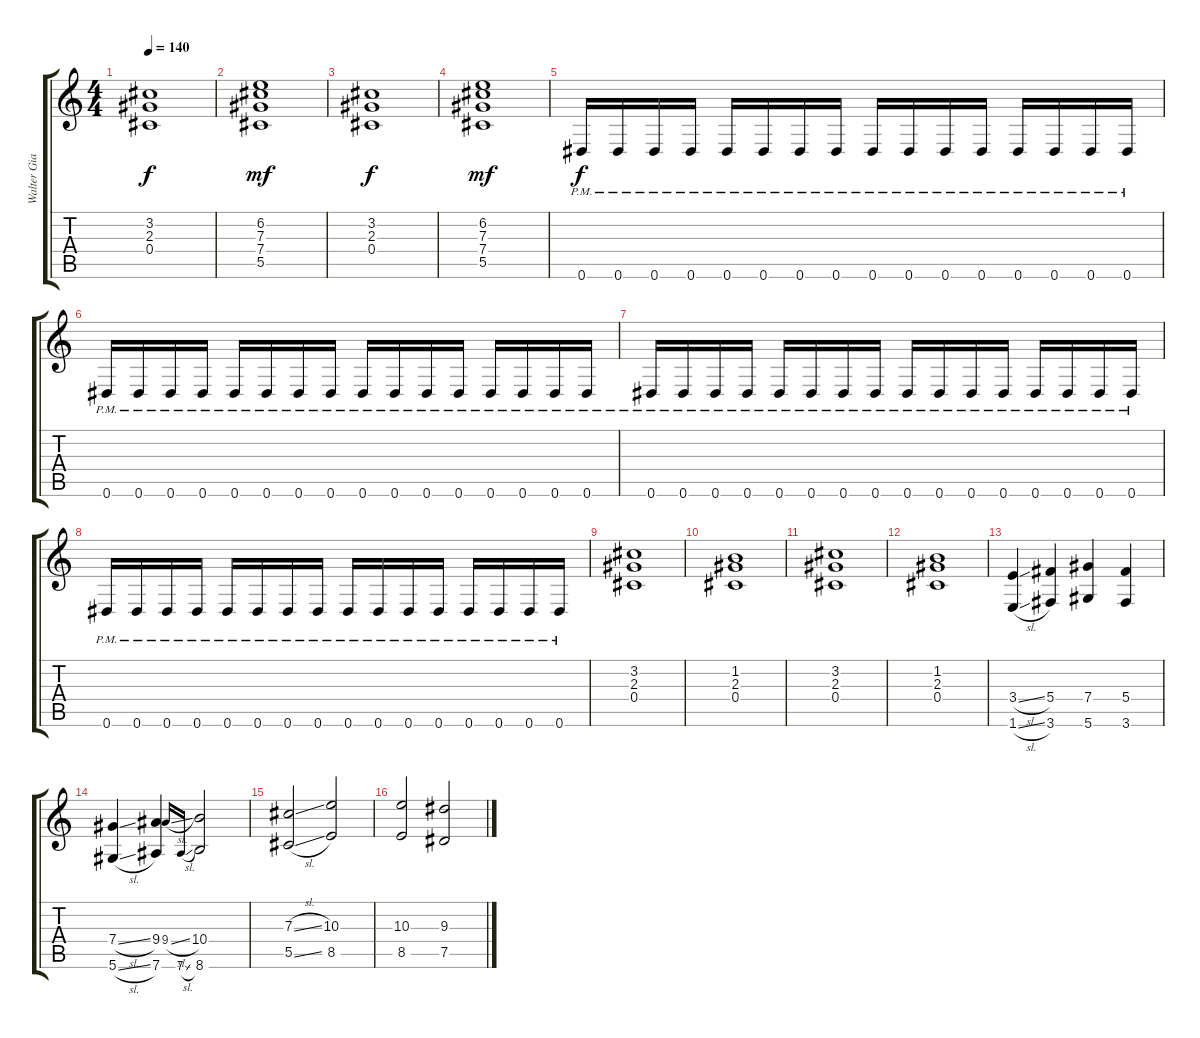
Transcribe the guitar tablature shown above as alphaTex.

\track ("Walter Giardino" "Walter Gia") {instrument distortionguitar}
\staff {score tabs}
\tuning (Eb4 Bb3 Gb3 Db3 Ab2 Eb2) {hide}
\ts (4 4)
\tempo 140
\clef g2
\ks c
(3.2 2.3 0.4).1{dy f} |
(6.2 7.3 7.4 5.5).1{dy mf} |
(3.2 2.3 0.4).1{dy f} |
(6.2 7.3 7.4 5.5).1{dy mf} |
0.6{pm}.16{dy f} 0.6{pm}.16 0.6{pm}.16 0.6{pm}.16 0.6{pm}.16 0.6{pm}.16 0.6{pm}.16 0.6{pm}.16 0.6{pm}.16 0.6{pm}.16 0.6{pm}.16 0.6{pm}.16 0.6{pm}.16 0.6{pm}.16 0.6{pm}.16 0.6{pm}.16 |
0.6{pm}.16 0.6{pm}.16 0.6{pm}.16 0.6{pm}.16 0.6{pm}.16 0.6{pm}.16 0.6{pm}.16 0.6{pm}.16 0.6{pm}.16 0.6{pm}.16 0.6{pm}.16 0.6{pm}.16 0.6{pm}.16 0.6{pm}.16 0.6{pm}.16 0.6{pm}.16 |
0.6{pm}.16 0.6{pm}.16 0.6{pm}.16 0.6{pm}.16 0.6{pm}.16 0.6{pm}.16 0.6{pm}.16 0.6{pm}.16 0.6{pm}.16 0.6{pm}.16 0.6{pm}.16 0.6{pm}.16 0.6{pm}.16 0.6{pm}.16 0.6{pm}.16 0.6{pm}.16 |
0.6{pm}.16 0.6{pm}.16 0.6{pm}.16 0.6{pm}.16 0.6{pm}.16 0.6{pm}.16 0.6{pm}.16 0.6{pm}.16 0.6{pm}.16 0.6{pm}.16 0.6{pm}.16 0.6{pm}.16 0.6{pm}.16 0.6{pm}.16 0.6{pm}.16 0.6{pm}.16 |
(3.2 2.3 0.4).1 |
(1.2 2.3 0.4).1 |
(3.2 2.3 0.4).1 |
(1.2 2.3 0.4).1 |
(3.4{sl} 1.6{sl}).4 (5.4 3.6).4 (7.4 5.6).4 (5.4 3.6).4 |
(7.4{sl} 5.6{sl}).4 (9.4 7.6).4 9.4{sl}.16{gr onbeat} 7.6{sl}.16{gr onbeat} (10.4 8.6).2 |
(7.3{sl} 5.5{sl}).2 (10.3 8.5).2 |
(10.3 8.5).2 (9.3 7.5).2
